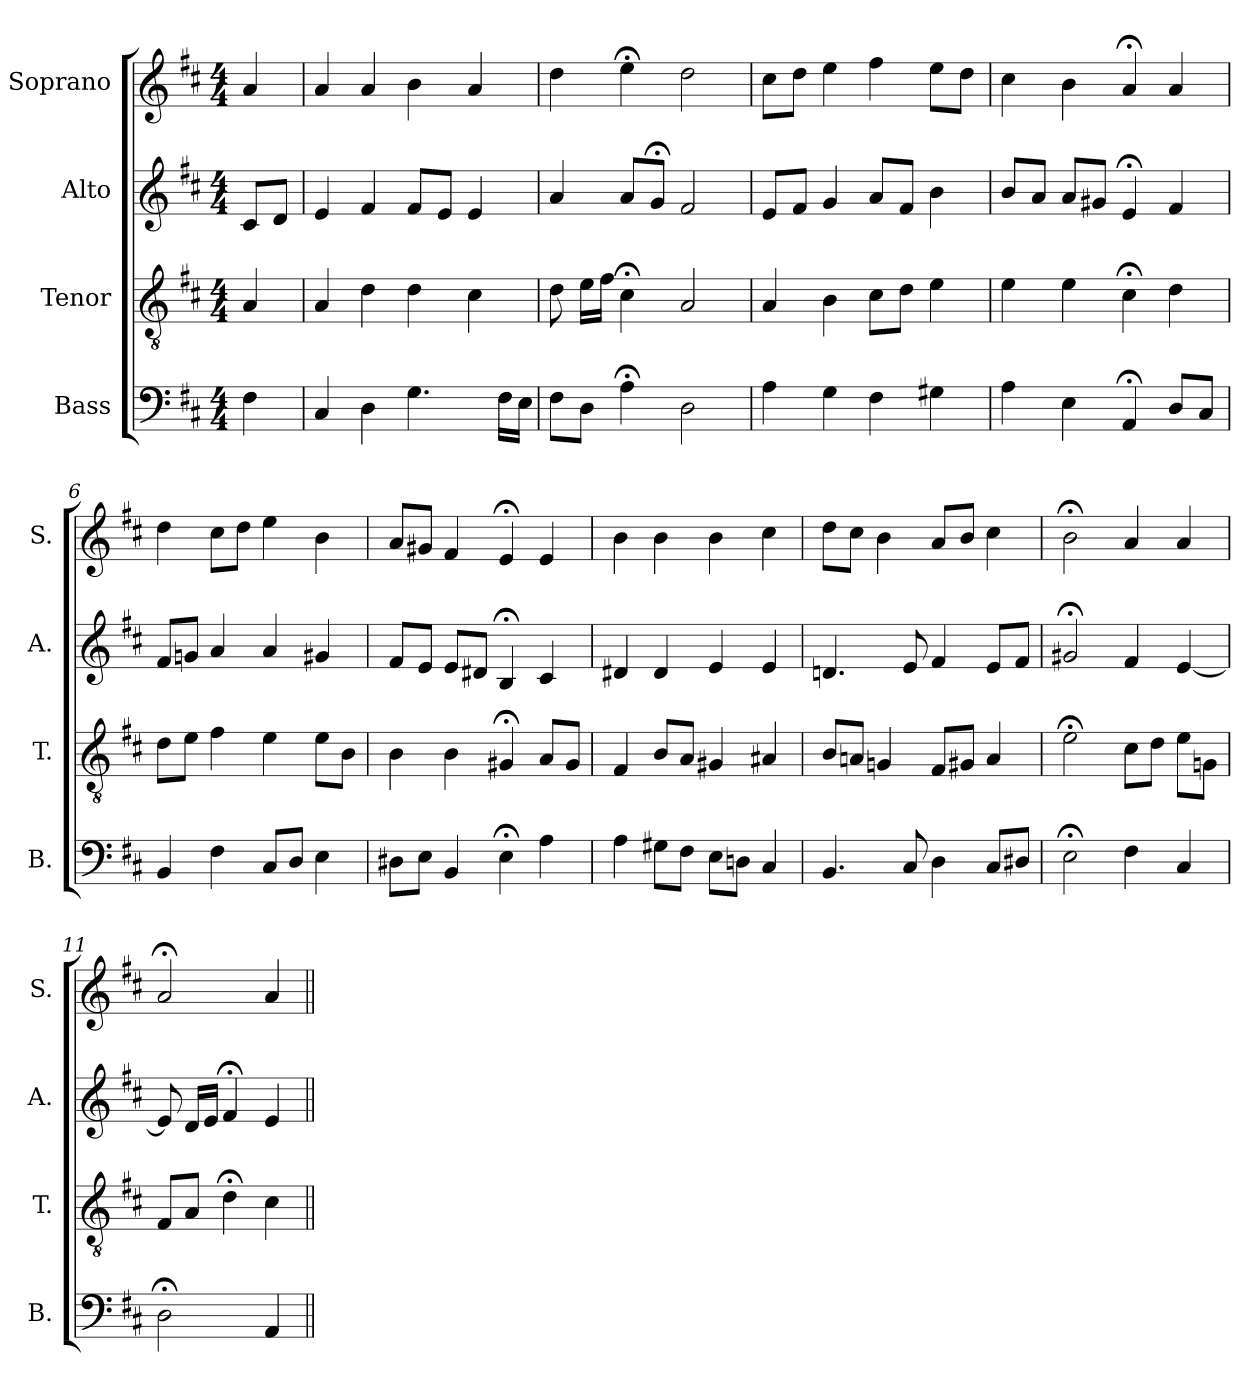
**kern	**kern	**kern	**kern
*part4	*part3	*part2	*part1
*staff4	*staff3	*staff2	*staff1
*I"Bass	*I"Tenor	*I"Alto	*I"Soprano
*I'B.	*I'T.	*I'A.	*I'S.
*clefF4	*clefGv2	*clefG2	*clefG2
*	*ITrd7c12	*	*
*k[f#c#]	*k[f#c#]	*k[f#c#]	*k[f#c#]
*D:	*D:	*D:	*D:
*M4/4	*M4/4	*M4/4	*M4/4
=1	=1	=1	=1
4F#\	4AA/	8c#/L	4a/
.	.	8d/J	.
=2	=2	=2	=2
4C#/	4AA/	4e/	4a/
4D\	4D\	4f#/	4a/
4.G\	4D\	8f#/L	4b\
.	.	8e/J	.
.	4C#\	4e/	4a/
16F#\LL	.	.	.
16E\JJ	.	.	.
=3	=3	=3	=3
8F#\L	8D\	4a/	4dd\
8D\J	16E\LL	.	.
.	16F#\JJ	.	.
4A;<\	4C#;<\	8a/L	4ee;<\
.	.	8g;</J	.
2D\	2AA/	2f#/	2dd\
=4	=4	=4	=4
4A\	4AA/	8e/L	8cc#\L
.	.	8f#/J	8dd\J
4G\	4BB\	4g/	4ee\
4F#\	8C#\L	8a/L	4ff#\
.	8D\J	8f#/J	.
4G#X\	4E\	4b\	8ee\L
.	.	.	8dd\J
=5	=5	=5	=5
4A\	4E\	8b/L	4cc#\
.	.	8a/J	.
4E\	4E\	8a/L	4b\
.	.	8g#X/J	.
4AA;</	4C#;<\	4e;</	4a;</
8D/L	4D\	4f#/	4a/
8C#/J	.	.	.
!!LO:LB:g=z
=6	=6	=6	=6
4BB/	8D\L	8f#/L	4dd\
.	8E\J	8gn/J	.
4F#\	4F#\	4a/	8cc#\L
.	.	.	8dd\J
8C#/L	4E\	4a/	4ee\
8D/J	.	.	.
4E\	8E\L	4g#X/	4b\
.	8BB\J	.	.
=7	=7	=7	=7
8D#X\L	4BB\	8f#/L	8a/L
8E\J	.	8e/J	8g#X/J
4BB/	4BB\	8e/L	4f#/
.	.	8d#X/J	.
4E;<\	4GG#X;</	4B;</	4e;</
4A\	8AA/L	4c#/	4e/
.	8GG#/J	.	.
=8	=8	=8	=8
4A\	4FF#/	4d#X/	4b\
8G#X\L	8BB/L	4d#/	4b\
8F#\J	8AA/J	.	.
8E\L	4GG#X/	4e/	4b\
8Dn\J	.	.	.
4C#/	4AA#X/	4e/	4cc#\
!!LO:PB:g=z
=9	=9	=9	=9
4.BB/	8BB/L	4.dn/	8dd\L
.	8AAn/J	.	8cc#\J
.	4GGn/	.	4b\
8C#/	.	8e/	.
4D\	8FF#/L	4f#/	8a/L
.	8GG#X/J	.	8b/J
8C#/L	4AA/	8e/L	4cc#\
8D#X/J	.	8f#/J	.
=10	=10	=10	=10
2E;<\	2E;<\	2g#X;</	2b;<\
4F#\	8C#\L	4f#/	4a/
.	8D\J	.	.
4C#/	8E\L	[4e/	4a/
.	8GGn\J	.	.
=11	=11	=11	=11
2D;<\	8FF#/L	8e/]	2a;</
.	8AA/J	16d/LL	.
.	.	16e/JJ	.
.	4D;<\	4f#;</	.
4AA/	4C#\	4e/	4a/
=||	=||	=||	=||
*-	*-	*-	*-
